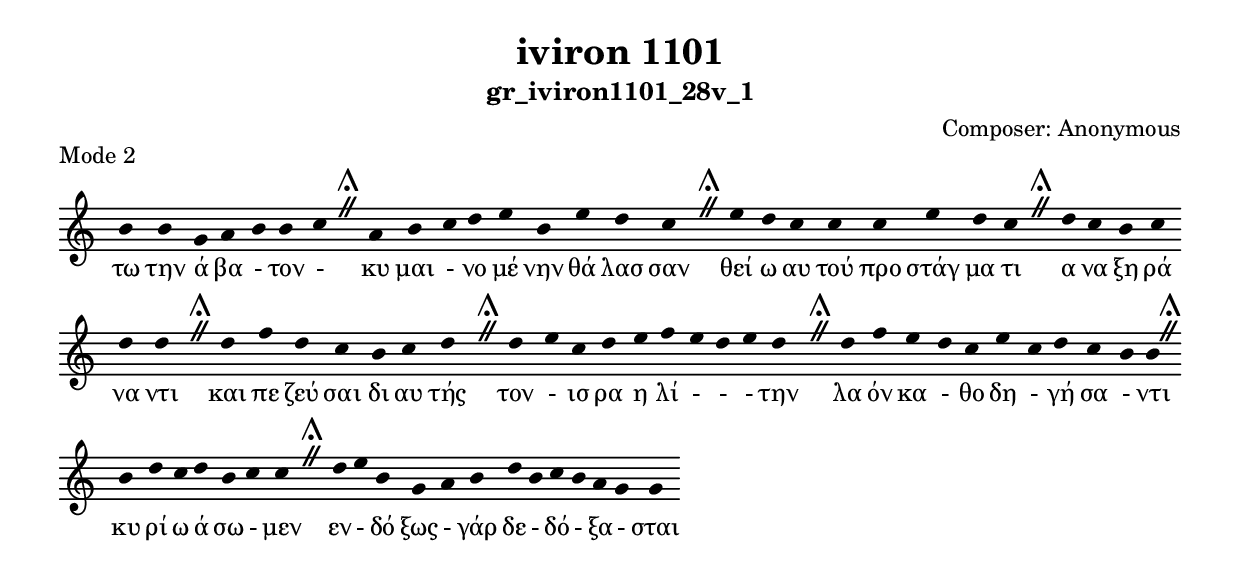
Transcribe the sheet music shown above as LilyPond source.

\include "gregorian.ly"

	\header {
 	  title = "iviron 1101"
	  subtitle = "gr_iviron1101_28v_1"
	  composer = "Composer: Αnonymous"
	  piece = "Mode 2"
	}

	chant = {
	  b'4 b'4 g'4 a'4 b'4 b'4 c''4 \divisioMaior
 a'4 b'4 c''4 d''4 e''4 b'4 e''4 d''4 c''4 \divisioMaior
 e''4 d''4 c''4 c''4 c''4 e''4 d''4 c''4 \divisioMaior
 d''4 c''4 b'4 c''4 d''4 d''4 \divisioMaior
 d''4 f''4 d''4 c''4 b'4 c''4 d''4 \divisioMaior
 d''4 e''4 c''4 d''4 e''4 f''4 e''4 d''4 e''4 d''4 \divisioMaior
 d''4 f''4 e''4 d''4 c''4 e''4 c''4 d''4 c''4 b'4 b'4 \divisioMaior
 b'4 d''4 c''4 d''4 b'4 c''4 c''4 \divisioMaior
 d''4 e''4 b'4 g'4 a'4 b'4 d''4 b'4 c''4 b'4 a'4 g'4 g'4\finalis
	}

	verba = \lyricmode {τω την ά βα - τον - 
κυ μαι - νο μέ νην θά λασ σαν 
θεί ω αυ τού προ στάγ μα τι 
α να ξη ρά να ντι 
και πε ζεύ σαι δι αυ τής 
τον - ισ ρα η λί -  -  - την 
λα όν κα - θο δη - γή σα - ντι 
κυ ρί ω ά σω - μεν 
εν - δό ξως - γάρ δε - δό - ξα - σται 
	}


	\score {
	  \new Staff <<
	  \new Voice = "melody" \chant
	  \new Lyrics = "one" \lyricsto melody \verba
	  >>
	  \layout {
	    \context {
	      \Staff
	      \remove "Time_signature_engraver"
	      \remove "Bar_engraver"
	    }
	    \context {
	      \Voice
	      \remove "Stem_engraver"
	    }
	  }
	}